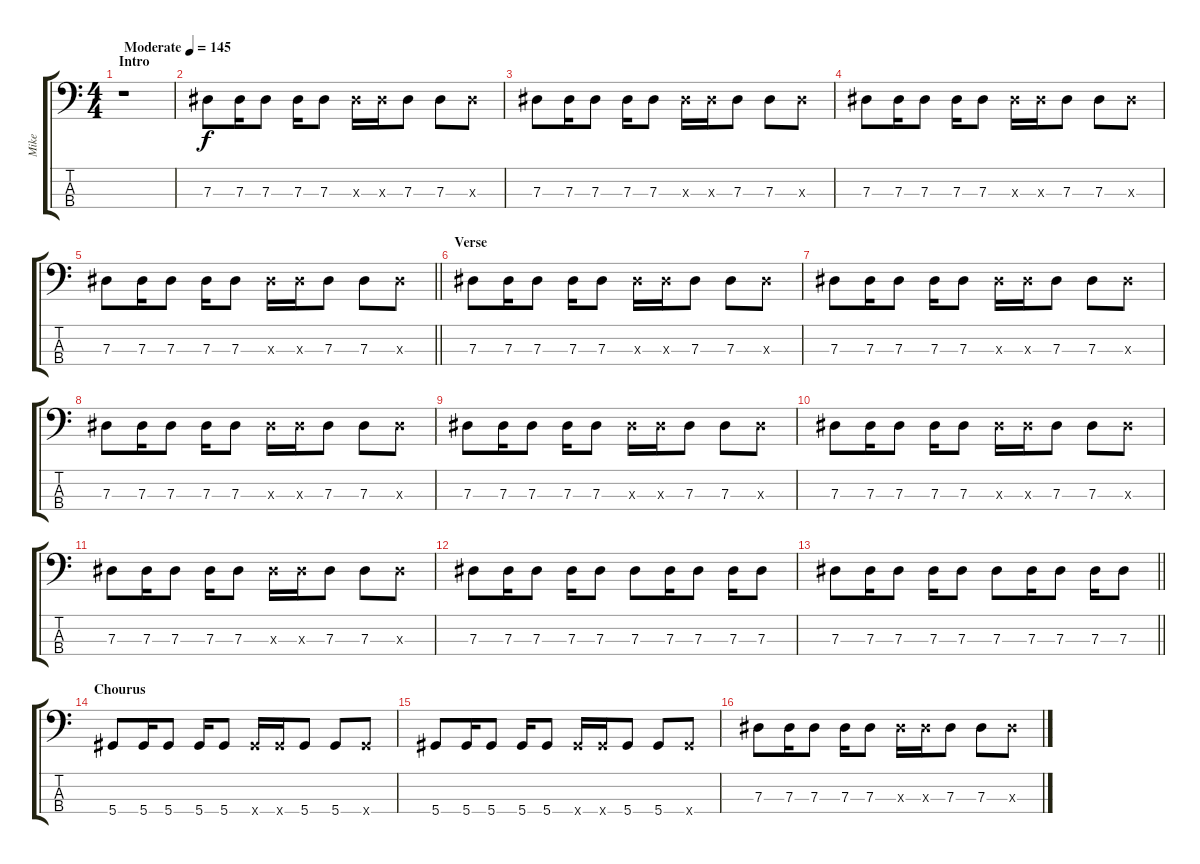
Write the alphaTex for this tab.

\track ("Mike" "Mike") {instrument electricbasspick}
\staff {score tabs}
\tuning (Gb2 Db2 Ab1 Eb1) {hide}
\ts (4 4)
\section ("" "Intro")
\tempo (145 "Moderate")
\clef f4
\ks c
r.1{dy f instrument electricbasspick} |
7.3.8 7.3.16 7.3.8 7.3.16 7.3.8 7.3{x}.16 7.3{x}.16 7.3.8 7.3.8 7.3{x}.8 |
7.3.8 7.3.16 7.3.8 7.3.16 7.3.8 7.3{x}.16 7.3{x}.16 7.3.8 7.3.8 7.3{x}.8 |
7.3.8 7.3.16 7.3.8 7.3.16 7.3.8 7.3{x}.16 7.3{x}.16 7.3.8 7.3.8 7.3{x}.8 |
\barLineRight lightlight
7.3.8 7.3.16 7.3.8 7.3.16 7.3.8 7.3{x}.16 7.3{x}.16 7.3.8 7.3.8 7.3{x}.8 |
\section ("" "Verse")
7.3.8 7.3.16 7.3.8 7.3.16 7.3.8 7.3{x}.16 7.3{x}.16 7.3.8 7.3.8 7.3{x}.8 |
7.3.8 7.3.16 7.3.8 7.3.16 7.3.8 7.3{x}.16 7.3{x}.16 7.3.8 7.3.8 7.3{x}.8 |
7.3.8 7.3.16 7.3.8 7.3.16 7.3.8 7.3{x}.16 7.3{x}.16 7.3.8 7.3.8 7.3{x}.8 |
7.3.8 7.3.16 7.3.8 7.3.16 7.3.8 7.3{x}.16 7.3{x}.16 7.3.8 7.3.8 7.3{x}.8 |
7.3.8 7.3.16 7.3.8 7.3.16 7.3.8 7.3{x}.16 7.3{x}.16 7.3.8 7.3.8 7.3{x}.8 |
7.3.8 7.3.16 7.3.8 7.3.16 7.3.8 7.3{x}.16 7.3{x}.16 7.3.8 7.3.8 7.3{x}.8 |
7.3.8 7.3.16 7.3.8 7.3.16 7.3.8 7.3.8 7.3.16 7.3.8 7.3.16 7.3.8 |
\barLineRight lightlight
7.3.8 7.3.16 7.3.8 7.3.16 7.3.8 7.3.8 7.3.16 7.3.8 7.3.16 7.3.8 |
\section ("" "Chourus")
5.4.8 5.4.16 5.4.8 5.4.16 5.4.8 5.4{x}.16 5.4{x}.16 5.4.8 5.4.8 5.4{x}.8 |
5.4.8 5.4.16 5.4.8 5.4.16 5.4.8 5.4{x}.16 5.4{x}.16 5.4.8 5.4.8 5.4{x}.8 |
7.3.8 7.3.16 7.3.8 7.3.16 7.3.8 7.3{x}.16 7.3{x}.16 7.3.8 7.3.8 7.3{x}.8
